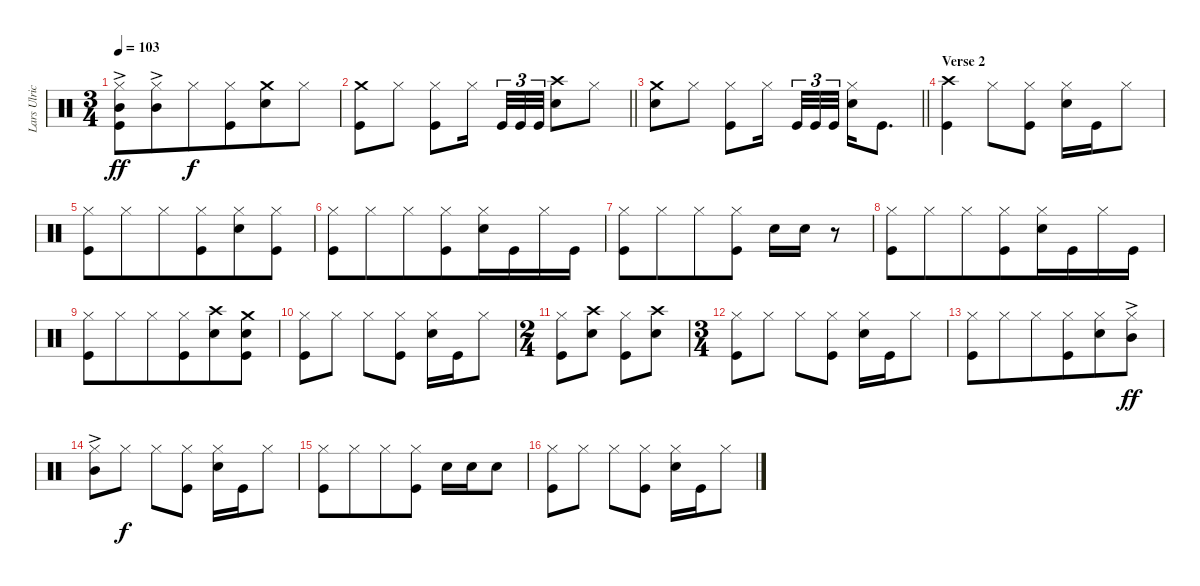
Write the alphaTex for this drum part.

\track ("Lars Ulrich" "Lars Ulric") {instrument percussion}
\staff {score}
\articulation defaults
\ts (3 4)
\tempo 103
\clef neutral
\ks c
("Hi-Hat (closed)" "Mid Tom (hit)"{ac} "Kick (hit)").8{dy ff} ("Hi-Hat (closed)" "Mid Tom (hit)"{ac}).8{beam merge} "Hi-Hat (closed)".8{dy f} ("Hi-Hat (closed)" "Kick (hit)").8{beam merge} ("Crash medium (hit)" "Snare (hit) 2").8 "Hi-Hat (closed)".8 |
\barLineRight lightlight
("Crash medium (hit)" "Kick (hit)").8 "Hi-Hat (closed)".8 ("Hi-Hat (closed)" "Kick (hit)").8 "Hi-Hat (closed)".16{beam splitsecondary} "Kick (hit)".32{tu (3 2)} "Kick (hit)".32{tu (3 2)} "Kick (hit)".32{tu (3 2)} ("Crash high (hit)" "Snare (hit) 2").8 "Hi-Hat (closed)".8 |
\barLineRight lightlight
("Crash medium (hit)" "Snare (hit) 2").8 "Hi-Hat (closed)".8 ("Hi-Hat (closed)" "Kick (hit)").8 "Hi-Hat (closed)".16{beam splitsecondary} "Kick (hit)".32{tu (3 2)} "Kick (hit)".32{tu (3 2)} "Kick (hit)".32{tu (3 2)} ("Hi-Hat (closed)" "Snare (hit) 2").16 "Kick (hit)".8{d} |
\section ("" "Verse 2")
("Crash high (hit)" "Kick (hit)").4 "Hi-Hat (closed)".8 ("Hi-Hat (closed)" "Kick (hit)").8 ("Hi-Hat (closed)" "Snare (hit) 2").16 "Kick (hit)".16 "Hi-Hat (closed)".8 |
("Hi-Hat (closed)" "Kick (hit)").8 "Hi-Hat (closed)".8{beam merge} "Hi-Hat (closed)".8 ("Hi-Hat (closed)" "Kick (hit)").8{beam merge} ("Hi-Hat (closed)" "Snare (hit) 2").8 ("Hi-Hat (closed)" "Kick (hit)").8 |
("Hi-Hat (closed)" "Kick (hit)").8 "Hi-Hat (closed)".8{beam merge} "Hi-Hat (closed)".8 ("Hi-Hat (closed)" "Kick (hit)").8{beam merge} ("Hi-Hat (closed)" "Snare (hit) 2").16 "Kick (hit)".16 "Hi-Hat (closed)".16 "Kick (hit)".16 |
("Hi-Hat (closed)" "Kick (hit)").8 "Hi-Hat (closed)".8{beam merge} "Hi-Hat (closed)".8 ("Hi-Hat (closed)" "Kick (hit)").8 "Snare (hit) 2".16 "Snare (hit) 2".16 r.8 |
("Hi-Hat (closed)" "Kick (hit)").8 "Hi-Hat (closed)".8{beam merge} "Hi-Hat (closed)".8 ("Hi-Hat (closed)" "Kick (hit)").8{beam merge} ("Hi-Hat (closed)" "Snare (hit) 2").16 "Kick (hit)".16 "Hi-Hat (closed)".16 "Kick (hit)".16 |
("Hi-Hat (closed)" "Kick (hit)").8 "Hi-Hat (closed)".8{beam merge} "Hi-Hat (closed)".8 ("Hi-Hat (closed)" "Kick (hit)").8{beam merge} ("Crash high (hit)" "Snare (hit) 2").8 ("Crash medium (hit)" "Snare (hit) 2" "Kick (hit)").8 |
("Hi-Hat (closed)" "Kick (hit)").8 "Hi-Hat (closed)".8 "Hi-Hat (closed)".8 ("Hi-Hat (closed)" "Kick (hit)").8 ("Hi-Hat (closed)" "Snare (hit) 2").16 "Kick (hit)".16 "Hi-Hat (closed)".8 |
\ts (2 4)
("Hi-Hat (closed)" "Kick (hit)").8 ("Crash high (hit)" "Snare (hit) 2").8 ("Hi-Hat (closed)" "Kick (hit)").8 ("Crash high (hit)" "Snare (hit) 2").8 |
\ts (3 4)
("Hi-Hat (closed)" "Kick (hit)").8 "Hi-Hat (closed)".8 "Hi-Hat (closed)".8 ("Hi-Hat (closed)" "Kick (hit)").8 ("Hi-Hat (closed)" "Snare (hit) 2").16 "Kick (hit)".16 "Hi-Hat (closed)".8 |
("Hi-Hat (closed)" "Kick (hit)").8 "Hi-Hat (closed)".8{beam merge} "Hi-Hat (closed)".8 ("Hi-Hat (closed)" "Kick (hit)").8{beam merge} ("Hi-Hat (closed)" "Snare (hit) 2").8 ("Hi-Hat (closed)" "Mid Tom (hit)"{ac}).8{dy ff} |
("Hi-Hat (closed)" "Mid Tom (hit)"{ac}).8 "Hi-Hat (closed)".8{dy f} "Hi-Hat (closed)".8 ("Hi-Hat (closed)" "Kick (hit)").8 ("Hi-Hat (closed)" "Snare (hit) 2").16 "Kick (hit)".16 "Hi-Hat (closed)".8 |
("Hi-Hat (closed)" "Kick (hit)").8 "Hi-Hat (closed)".8{beam merge} "Hi-Hat (closed)".8 ("Hi-Hat (closed)" "Kick (hit)").8 "Snare (hit) 2".16 "Snare (hit) 2".16 "Snare (hit) 2".8 |
("Hi-Hat (closed)" "Kick (hit)").8 "Hi-Hat (closed)".8 "Hi-Hat (closed)".8 ("Hi-Hat (closed)" "Kick (hit)").8 ("Hi-Hat (closed)" "Snare (hit) 2").16 "Kick (hit)".16 "Hi-Hat (closed)".8
